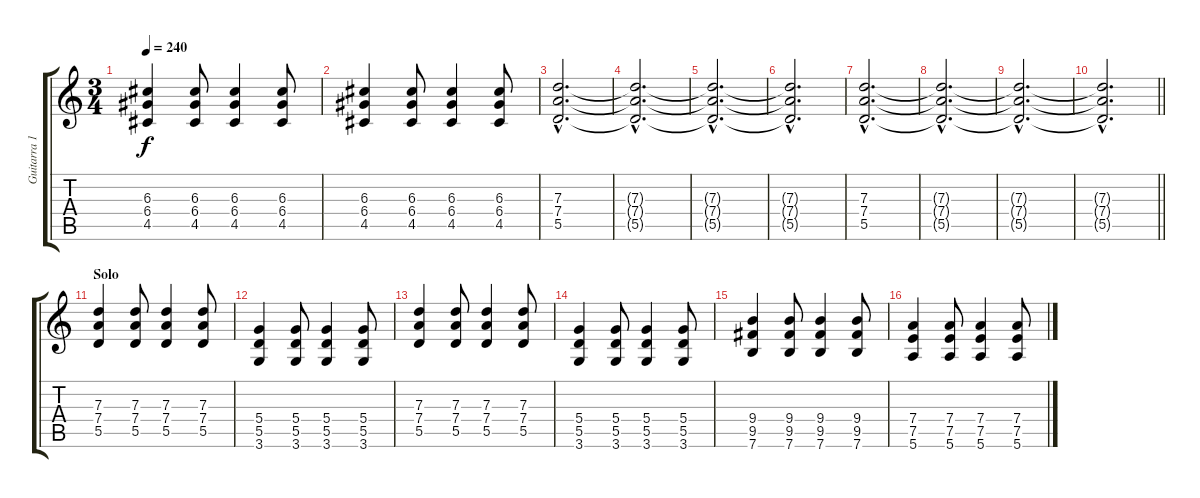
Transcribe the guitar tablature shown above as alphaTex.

\track ("Guitarra 1 - Mathias" "Guitarra 1") {instrument distortionguitar}
\staff {score tabs}
\tuning (E4 B3 G3 D3 A2 E2) {hide}
\ts (3 4)
\tempo 240
\clef g2
\ks c
(6.3 6.4 4.5).4{dy f} (6.3 6.4 4.5).8 (6.3 6.4 4.5).4 (6.3 6.4 4.5).8 |
(6.3 6.4 4.5).4 (6.3 6.4 4.5).8 (6.3 6.4 4.5).4 (6.3 6.4 4.5).8 |
(7.3{hac} 7.4{hac} 5.5{hac}).2{d} |
(7.3{hac t} 7.4{hac t} 5.5{hac t}).2{d} |
(7.3{hac t} 7.4{hac t} 5.5{hac t}).2{d} |
(7.3{hac t} 7.4{hac t} 5.5{hac t}).2{d} |
(7.3{hac} 7.4{hac} 5.5{hac}).2{d} |
(7.3{hac t} 7.4{hac t} 5.5{hac t}).2{d} |
(7.3{hac t} 7.4{hac t} 5.5{hac t}).2{d} |
\barLineRight lightlight
(7.3{hac t} 7.4{hac t} 5.5{hac t}).2{d} |
\section ("" "Solo")
(7.3 7.4 5.5).4 (7.3 7.4 5.5).8 (7.3 7.4 5.5).4 (7.3 7.4 5.5).8 |
(5.4 5.5 3.6).4 (5.4 5.5 3.6).8 (5.4 5.5 3.6).4 (5.4 5.5 3.6).8 |
(7.3 7.4 5.5).4 (7.3 7.4 5.5).8 (7.3 7.4 5.5).4 (7.3 7.4 5.5).8 |
(5.4 5.5 3.6).4 (5.4 5.5 3.6).8 (5.4 5.5 3.6).4 (5.4 5.5 3.6).8 |
(9.4 9.5 7.6).4 (9.4 9.5 7.6).8 (9.4 9.5 7.6).4 (9.4 9.5 7.6).8 |
(7.4 7.5 5.6).4 (7.4 7.5 5.6).8 (7.4 7.5 5.6).4 (7.4 7.5 5.6).8
